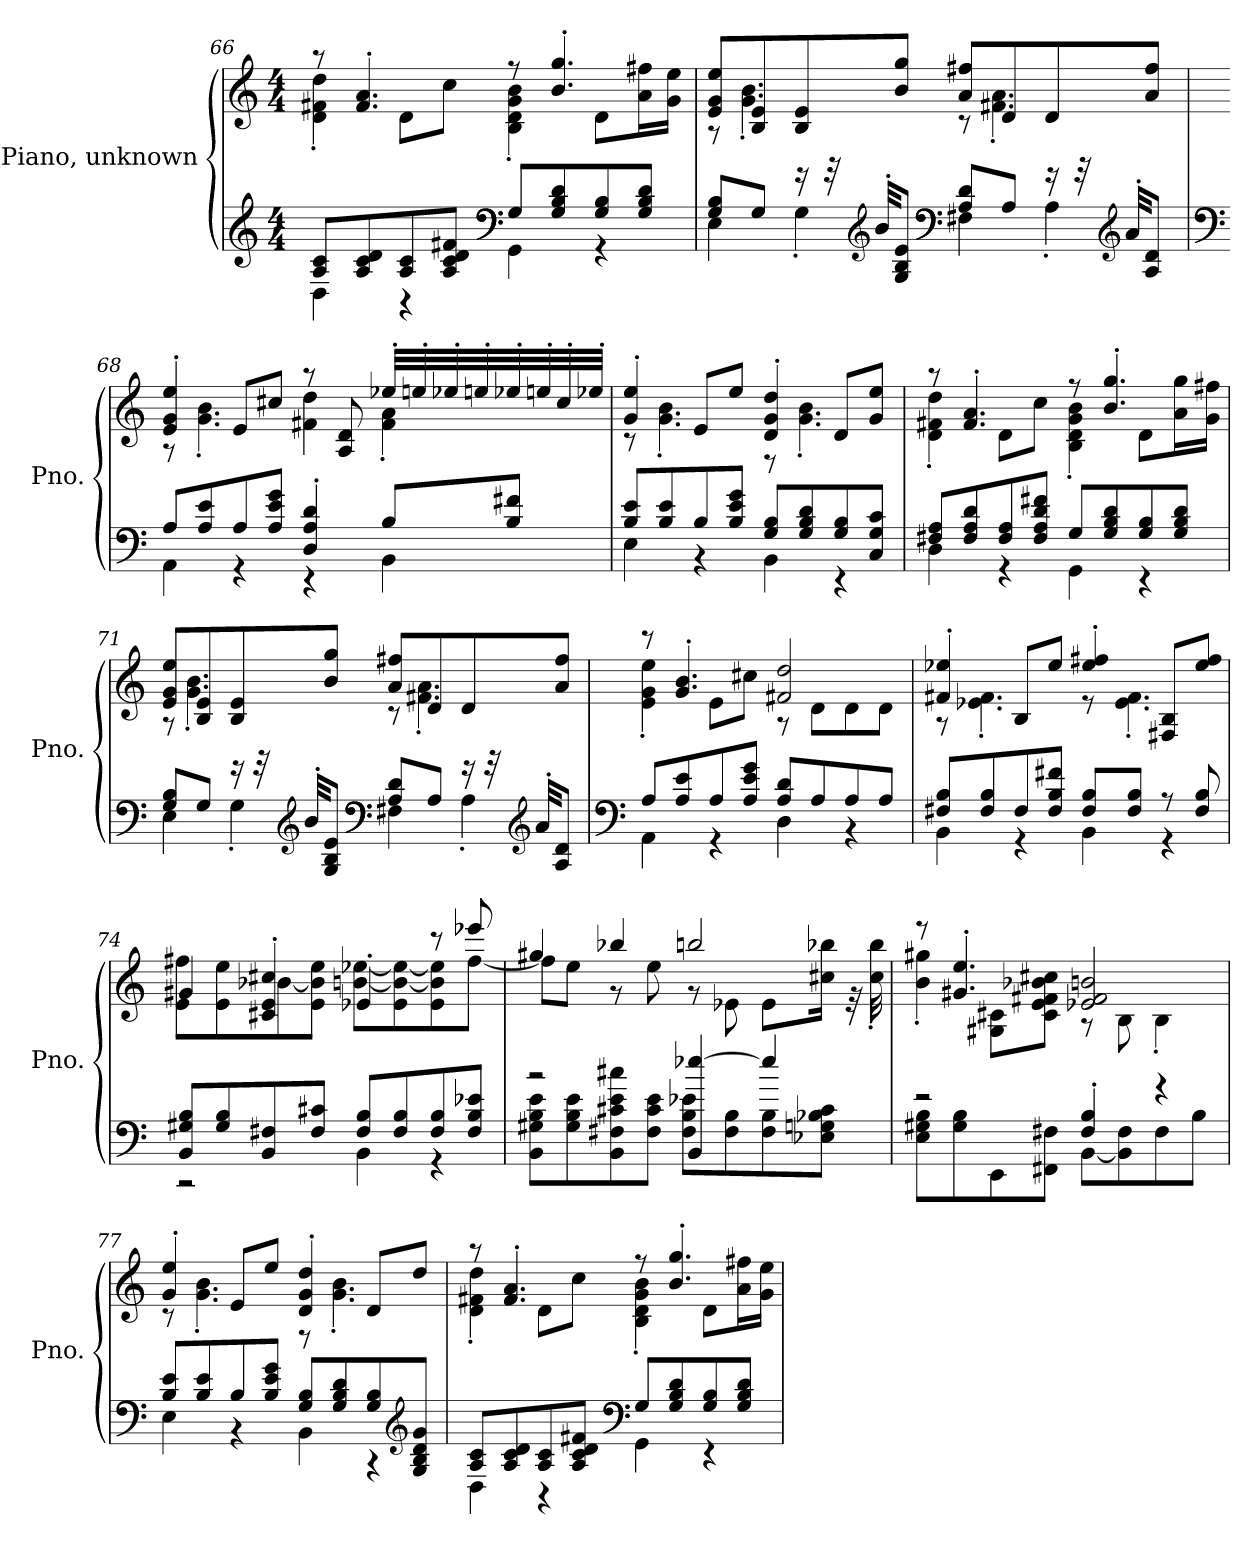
**kern	**kern
*part1	*part1
*staff2	*staff1
*I"Piano, unknown	*
*I'Pno.	*
!!LO:LB:g=z
*clefG2	*clefG2
*k[]	*k[]
*M4/4	*M4/4
=66	=66
*^	*^
8A/ 8c/L	4D\	8r	4d\' 4f#X\' 4dd\'
8A/ 8c/ 8d/	.	4.f#/' 4.a/'	.
8A/ 8c/	4r	.	8d\L
8A/ 8c/ 8d/ 8f#X/J	.	.	8cc\J
*clefF4	*	*	*
8G/L	4GG\	8r	4B\' 4d\' 4g\' 4b\'
8G/ 8B/ 8d/	.	4.b/' 4.gg/'	.
8G/ 8B/	4r	.	8d\L
8G/ 8B/ 8d/J	.	.	16a\ 16ff#X\L
.	.	.	16g\ 16ee\JJ
=67	=67	=67	=67
8G/ 8B/L	4E\	8e/ 8g/ 8ee/L	8r
8G/J	.	8B/ 8e/	4.g\' 4.b\'
16r	4G'\	8B/ 8e/	.
32r	.	.	.
*clefG2	*	*	*
32b'/KKL	.	.	.
8G/ 8B/ 8e/J	.	8b/ 8gg/J	.
*clefF4	*	*	*
8A/ 8d/L	4F#X\	8a/ 8ff#X/L	8r
8A/J	.	8d/	4.f#X\' 4.a\'
16r	4A'\	8d/	.
32r	.	.	.
*clefG2	*	*	*
32a'/KKL	.	.	.
8A/ 8d/J	.	8a/ 8ff#/J	.
!!LO:LB:g=z	!!
=68	=68	=68	=68
*clefF4	*	*	*
8A/L	4AA\	4e/' 4g/' 4ee/'	8r
8A/ 8e/	.	.	4.g\' 4.b\'
8A/	4r	8e/L	.
8A/ 8e/ 8g/J	.	8cc#X/J	.
4D/' 4A/' 4d/'	4r	8r	4f#X\ 4dd\
.	.	8A/ 8d/	.
8B/L	4BB\	32ee-X'/LLL	4f#\' 4a\'
.	.	32een'/	.
.	.	32ee-X'/	.
.	.	32een'/	.
8B/ 8f#X/J	.	32ee-X'/	.
.	.	32een'/	.
.	.	32cc#'/	.
.	.	32ee-X'/JJJ	.
=69	=69	=69	=69
8B/ 8e/L	4E\	4g/' 4ee/'	8r
8B/ 8e/	.	.	4.g\' 4.b\'
8B/	4r	8e/L	.
8B/ 8e/ 8g/J	.	8ee/J	.
8G/ 8B/L	4BB\	4d/' 4g/' 4dd/'	8r
8G/ 8B/ 8d/	.	.	4.g\' 4.b\'
8G/ 8B/	4r	8d/L	.
8C/ 8G/ 8c/J	.	8g/ 8ee/J	.
=70	=70	=70	=70
8F#X/ 8A/L	4D\	8r	4d\' 4f#X\' 4dd\'
8F#/ 8A/ 8d/	.	4.f#/' 4.a/'	.
8F#/ 8A/	4r	.	8d\L
8F#/ 8A/ 8d/ 8f#X/J	.	.	8cc\J
8G/L	4GG\	8r	4B\' 4d\' 4g\' 4b\'
8G/ 8B/ 8d/	.	4.b/' 4.gg/'	.
8G/ 8B/	4r	.	8d\L
8G/ 8B/ 8d/J	.	.	16a\ 16gg\L
.	.	.	16g\ 16ff#X\JJ
!!LO:LB:g=z	!!
=71	=71	=71	=71
8G/ 8B/L	4E\	8e/ 8g/ 8ee/L	8r
8G/J	.	8B/ 8e/	4.g\' 4.b\'
16r	4G'\	8B/ 8e/	.
32r	.	.	.
*clefG2	*	*	*
32b'/KKL	.	.	.
8G/ 8B/ 8e/J	.	8b/ 8gg/J	.
*clefF4	*	*	*
8A/ 8d/L	4F#X\	8a/ 8ff#X/L	8r
8A/J	.	8d/	4.f#X\' 4.a\'
16r	4A'\	8d/	.
32r	.	.	.
*clefG2	*	*	*
32a'/KKL	.	.	.
8A/ 8d/J	.	8a/ 8ff#/J	.
=72	=72	=72	=72
*clefF4	*	*	*
8A/L	4AA\	8r	4e\' 4g\' 4ee\'
8A/ 8e/	.	4.g/' 4.b/'	.
8A/	4r	.	8e\L
8A/ 8e/ 8g/J	.	.	8cc#X\J
8A/ 8d/L	4D\	2f#X/ 2dd/	8r
8A/	.	.	8d\L
8A/	4r	.	8d\
8A/J	.	.	8d\J
!!LO:LB:g=z	!!
=73	=73	=73	=73
8F#X/ 8B/L	4BB\	4f#X/' 4ee-X/'	8r
8F#/ 8B/	.	.	4.e-X\' 4.f#\'
8F#/	4r	8B/L	.
8F#/ 8B/ 8f#X/J	.	8ee-/J	.
8F#/ 8B/L	4BB\	4ee-/' 4ff#X/'	8r
8F#/ 8B/J	.	.	4.e-\' 4.f#\'
8r	4r	8F#X/ 8B/L	.
8F#/ 8B/	.	8ee-/ 8ff#/J	.
=74	=74	=74	=74
8BB/ 8G#X/ 8B/L	2r	4g#X/	8e\ 8ff#X\L
8G#/ 8B/	.	.	8e\ 8ee\
8BB/ 8F#X/	.	4c#X/' 4e/' 4cc#X/'	[8b-X\
8F#/ 8c#X/J	.	.	8e\ 8b-\] 8ee\J
8F#/ 8B/L	4BB\	4e-X'/	[8bn\ [8ee-X\L
8F#/ 8B/	.	.	8e-\ 8b\_ 8ee-\_
8F#/ 8B/	4r	8r	8e-\ 8b\] 8ee-\]
8F#/ 8B/ 8e-X/J	.	8eee-X/	[8ff#\J
!!LO:LB:g=z	!!
=75	=75	=75	=75
2r	8BB\ 8G#X\ 8B\ 8e\L	4gg#X/	8ff#\L]
.	8G#\ 8B\ 8e\	.	8ee\J
.	8BB\ 8F#X\ 8c#X\ 8e\ 8cc#X\	4bb-X/	8r
.	8F#\ 8c#\ 8e\J	.	8ee\
4BB/ [4ee-X/	8F#\ 8B\ 8e-X\L	2bbn/	8r
.	8F#\ 8B\	.	8e-X\
4ee-/]	8F#\ 8B\	.	8e-\L
.	8E-X\ 8Gn\ 8B-X\ 8c#\J	.	16cc#X\ 16bb-X\Jk
.	.	.	32r
.	.	.	32cc#\' 32bb-\'
=76	=76	=76	=76
2r	8E\ 8G#X\ 8B\L	8r	4b\' 4gg#X\'
.	8G#\ 8B\	4.g#X/' 4.ee/'	.
.	8EE\	.	8G#X\ 8c#X\L
.	8FF#X\ 8F#X\J	.	8c#\ 8e\ 8f#X\ 8b-X\ 8cc#X\J
4F#/' 4B/'	[8BB\L	2e-X/ 2f#/ 2bn/	8r
.	8BB\] 8F#\	.	8B\
4r	8F#\	.	4B'\
.	8B\J	.	.
!!LO:PB:g=z	!!
=77	=77	=77	=77
8B/ 8e/L	4E\	4g/' 4ee/'	8r
8B/ 8e/	.	.	4.g\' 4.b\'
8B/	4r	8e/L	.
8B/ 8e/ 8g/J	.	8ee/J	.
8G/ 8B/L	4BB\	4d/' 4g/' 4dd/'	8r
8G/ 8B/ 8d/	.	.	4.g\' 4.b\'
8G/ 8B/	4r	8d/L	.
*clefG2	*	*	*
8G/ 8B/ 8d/ 8g/J	.	8dd/J	.
=78	=78	=78	=78
8A/ 8c/L	4D\	8r	4d\' 4f#X\' 4dd\'
8A/ 8c/ 8d/	.	4.f#/' 4.a/'	.
8A/ 8c/	4r	.	8d\L
8A/ 8c/ 8d/ 8f#X/J	.	.	8cc\J
*clefF4	*	*	*
8G/L	4GG\	8r	4B\' 4d\' 4g\' 4b\'
8G/ 8B/ 8d/	.	4.b/' 4.gg/'	.
8G/ 8B/	4r	.	8d\L
8G/ 8B/ 8d/J	.	.	16a\ 16ff#X\L
.	.	.	16g\ 16ee\JJ
*v	*v	*	*
*	*v	*v
=	=
*-	*-
